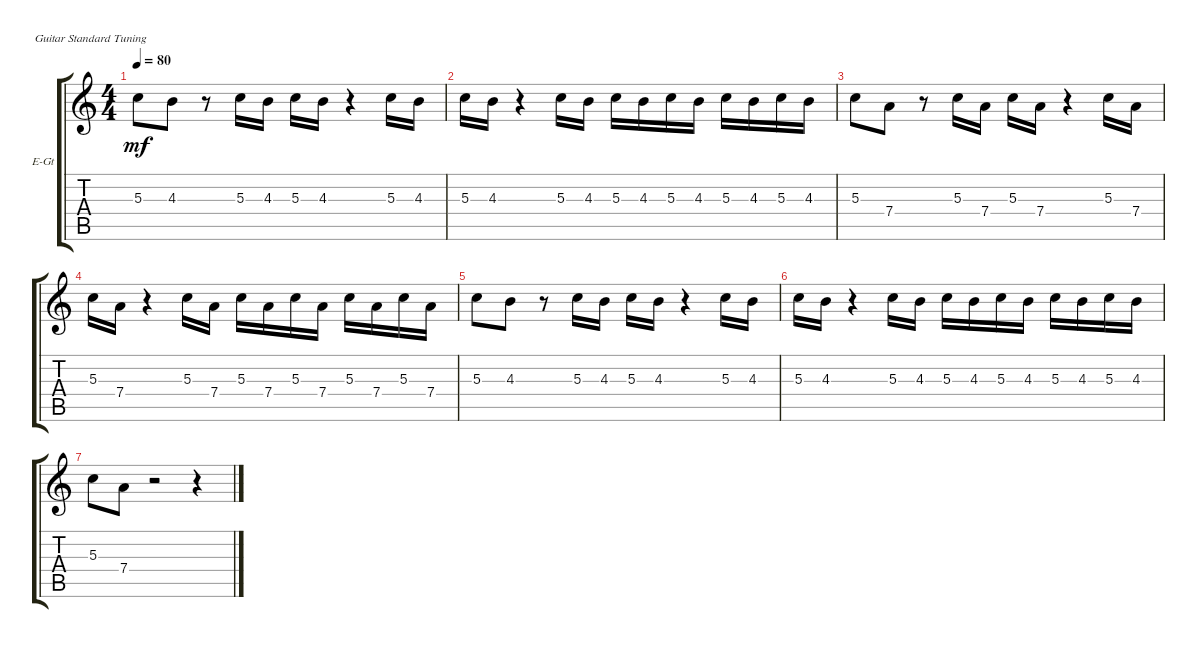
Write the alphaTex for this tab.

\defaultSystemsLayout 4
\bracketExtendMode groupsimilarinstruments
\firstSystemTrackNameOrientation horizontal
\otherSystemsTrackNameOrientation horizontal
\track ("Electric Guitar" "E-Gt") {instrument electricguitarclean}
\staff {score tabs}
\tuning (E4 B3 G3 D3 A2 E2)
\ts (4 4)
\tempo 80
\clef g2
\scale
0.333333
\ks c
5.3.8{dy mf} 4.3.8 r.8 5.3.16 4.3.16 5.3.16 4.3.16 r.4 5.3.16 4.3.16 |
\scale
0.333333 5.3.16 4.3.16 r.4 5.3.16 4.3.16 5.3.16 4.3.16 5.3.16 4.3.16 5.3.16 4.3.16 5.3.16 4.3.16 |
\scale
0.333333 5.3.8 7.4.8 r.8 5.3.16 7.4.16 5.3.16 7.4.16 r.4 5.3.16 7.4.16 |
\scale
0.333333 5.3.16 7.4.16 r.4 5.3.16 7.4.16 5.3.16 7.4.16 5.3.16 7.4.16 5.3.16 7.4.16 5.3.16 7.4.16 |
\scale
0.333333 5.3.8 4.3.8 r.8 5.3.16 4.3.16 5.3.16 4.3.16 r.4 5.3.16 4.3.16 |
\scale
0.333333 5.3.16 4.3.16 r.4 5.3.16 4.3.16 5.3.16 4.3.16 5.3.16 4.3.16 5.3.16 4.3.16 5.3.16 4.3.16 |
5.3.8 7.4.8 r.2 r.4
